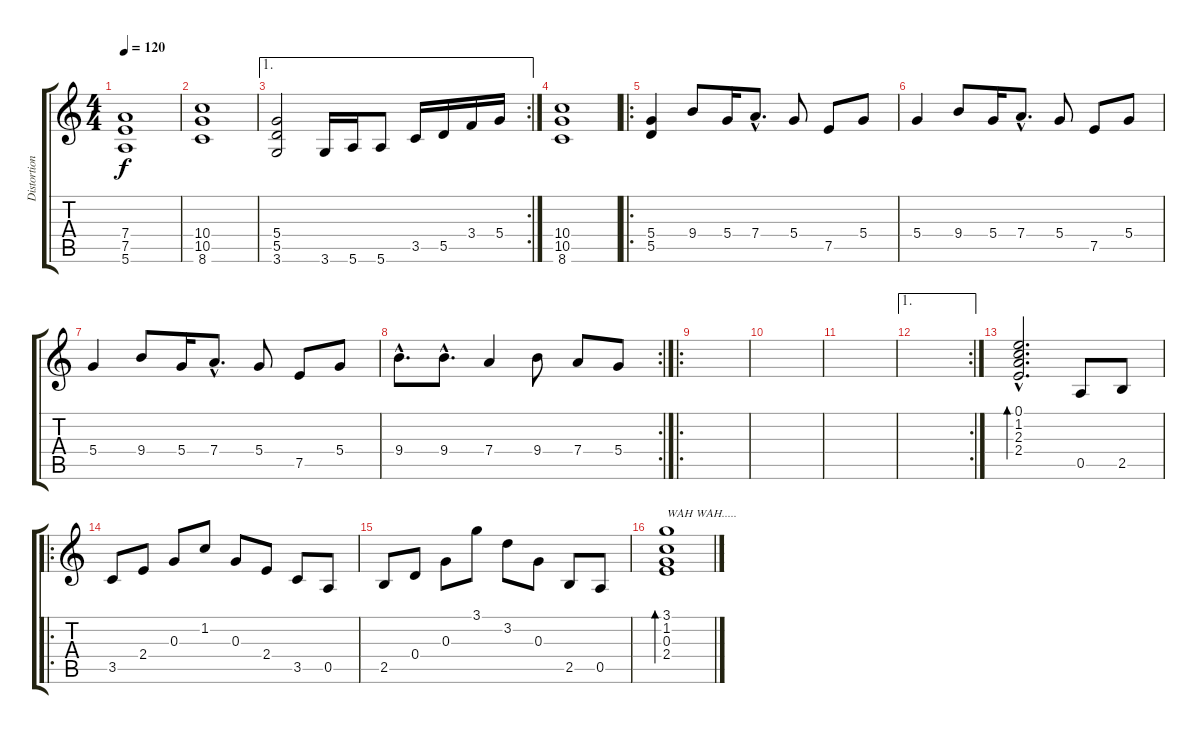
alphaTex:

\track ("Distortion guitar" "Distortion") {instrument overdrivenguitar}
\staff {score tabs}
\tuning (E4 B3 G3 D3 A2 E2) {hide}
\ts (4 4)
\tempo 120
\clef g2
\ks c
(7.4 7.5 5.6).1{dy f} |
(10.4 10.5 8.6).1 |
\ae 1
\rc 2
(5.4 5.5 3.6).2 3.6.16 5.6.16 5.6.8 3.5.16 5.5.16 3.4.16 5.4.16 |
(10.4 10.5 8.6).1 |
\ro
(5.4 5.5).4 9.4.8 5.4.16 7.4{hac}.8{d} 5.4.8 7.5.8 5.4.8 |
5.4.4 9.4.8 5.4.16 7.4{hac}.8{d} 5.4.8 7.5.8 5.4.8 |
5.4.4 9.4.8 5.4.16 7.4{hac}.8{d} 5.4.8 7.5.8 5.4.8 |
\rc 2
9.4{hac}.8{d} 9.4{hac}.8{d} 7.4.4 9.4.8 7.4.8 5.4.8 |
\ro
|
|
|
\ae 1
\rc 2
|
(0.1{hac} 1.2{hac} 2.3{hac} 2.4{hac}).2{d bd 120 volume 12 instrument acousticguitarnylon} 0.5.8 2.5.8 |
\ro
3.5.8 2.4.8 0.3.8 1.2.8 0.3.8 2.4.8 3.5.8 0.5.8 |
2.5.8 0.4.8 0.3.8 3.1.8 3.2.8 0.3.8 2.5.8 0.5.8 |
(3.1 1.2 0.3 2.4).1{bd 120 txt "WAH WAH....."}
